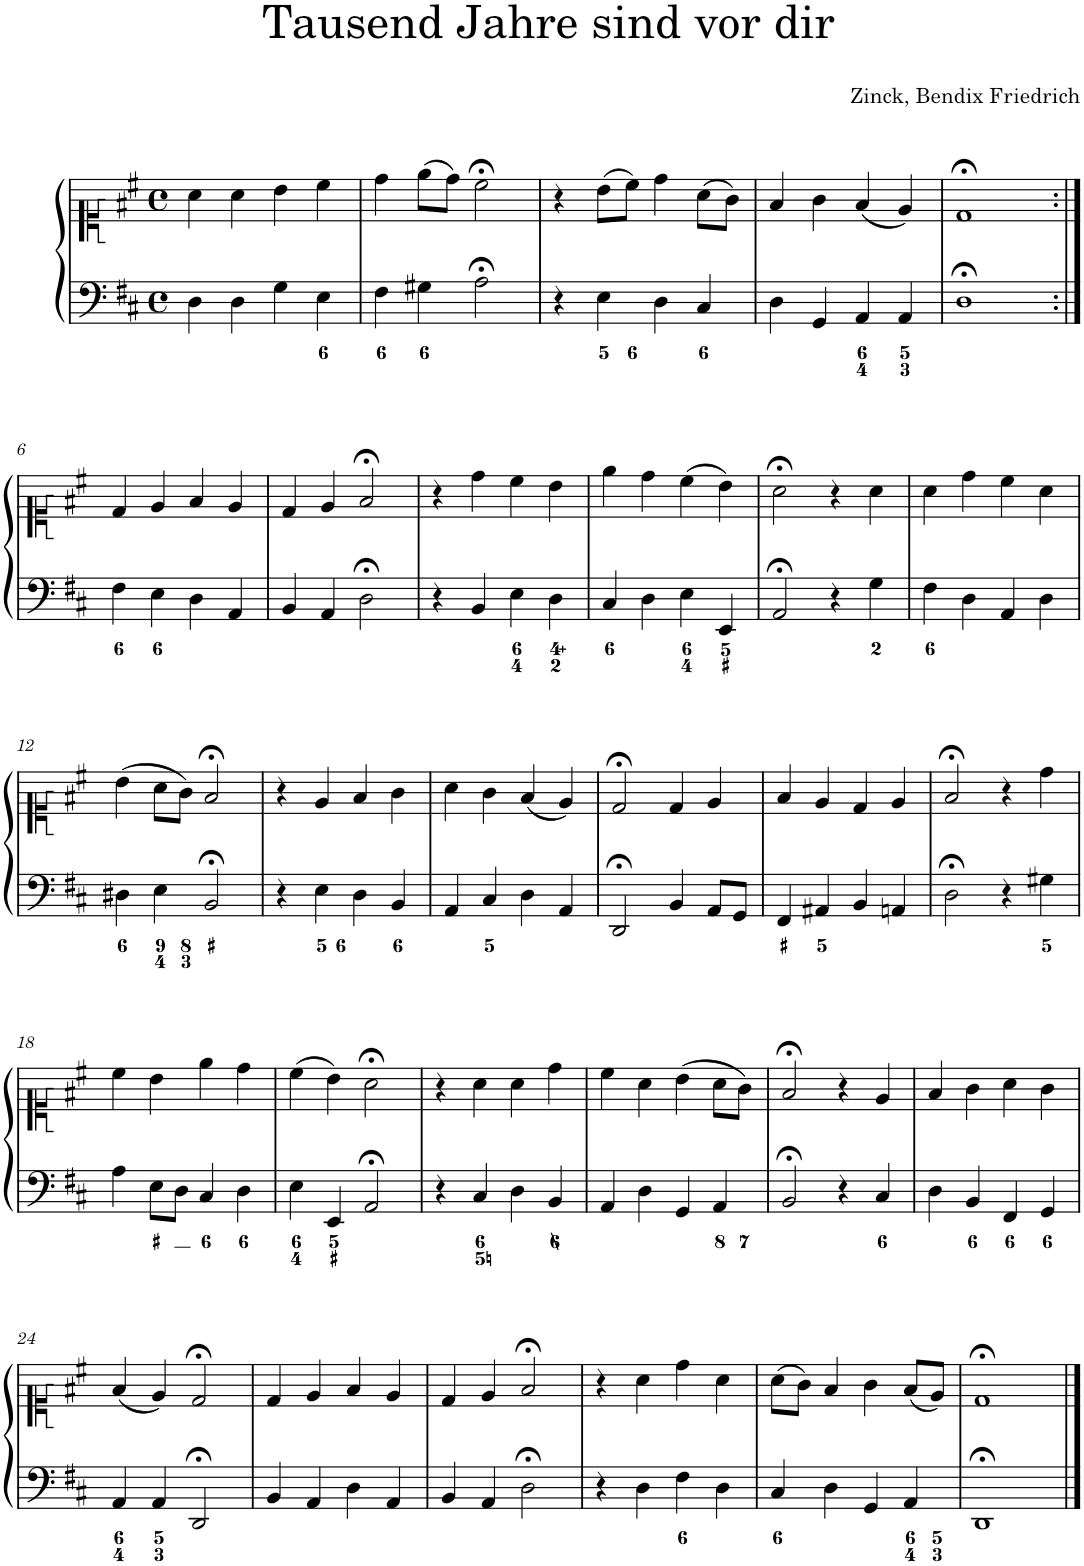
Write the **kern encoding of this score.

**kern	**kern
*part1	*part1
*staff2	*staff1
*I"Piano	*
*I'Pno.	*
*clefF4	*clefC1
*k[f#c#]	*k[f#c#]
*M4/4	*M4/4
*met(c)	*met(c)
=1	=1
4D\	4a\
4D\	4a\
4G\	4b\
4E\	4cc#\
=2	=2
4F#\	4dd\
4G#X\	(8ee\L
.	8dd\J)
2A;<\	2cc#;<\
=3	=3
4r	4r
4E\	(8b\L
.	8cc#\J)
4D\	4dd\
4C#/	(8a\L
.	8g\J)
=4	=4
4D\	4f#/
4GG/	4g\
4AA/	(4f#/
4AA/	4e/)
=5	=5
1D;<	1d;<
!!LO:LB:g=z
=6:|!	=6:|!
4F#\	4d/
4E\	4e/
4D\	4f#/
4AA/	4e/
=7	=7
4BB/	4d/
4AA/	4e/
2D;<\	2f#;</
=8	=8
4r	4r
4BB/	4dd\
4E\	4cc#\
4D\	4b\
=9	=9
4C#/	4ee\
4D\	4dd\
4E\	(4cc#\
4EE/	4b\)
=10	=10
2AA;</	2a;<\
4r	4r
4G\	4a\
=11	=11
4F#\	4a\
4D\	4dd\
4AA/	4cc#\
4D\	4a\
!!LO:LB:g=z
=12	=12
4D#X\	(4b\
4E\	8a\L
.	8g\J)
2BB;</	2f#;</
=13	=13
4r	4r
4E\	4e/
4D\	4f#/
4BB/	4g\
=14	=14
4AA/	4a\
4C#/	4g\
4D\	(4f#/
4AA/	4e/)
=15	=15
2DD;</	2d;</
4BB/	4d/
8AA/L	4e/
8GG/J	.
=16	=16
4FF#/	4f#/
4AA#X/	4e/
4BB/	4d/
4AAn/	4e/
=17	=17
2D;<\	2f#;</
4r	4r
4G#X\	4dd\
!!LO:LB:g=z
=18	=18
4A\	4cc#\
8E\L	4b\
8D\J	.
4C#/	4ee\
4D\	4dd\
=19	=19
4E\	(4cc#\
4EE/	4b\)
2AA;</	2a;<\
=20	=20
4r	4r
4C#/	4a\
4D\	4a\
4BB/	4dd\
=21	=21
4AA/	4cc#\
4D\	4a\
4GG/	(4b\
4AA/	8a\L
.	8g\J)
=22	=22
2BB;</	2f#;</
4r	4r
4C#/	4e/
=23	=23
4D\	4f#/
4BB/	4g\
4FF#/	4a\
4GG/	4g\
!!LO:LB:g=z
=24	=24
4AA/	(4f#/
4AA/	4e/)
2DD;</	2d;</
=25	=25
4BB/	4d/
4AA/	4e/
4D\	4f#/
4AA/	4e/
=26	=26
4BB/	4d/
4AA/	4e/
2D;<\	2f#;</
=27	=27
4r	4r
4D\	4a\
4F#\	4dd\
4D\	4a\
=28	=28
4C#/	(8a\L
.	8g\J)
4D\	4f#/
4GG/	4g\
4AA/	(8f#/L
.	8e/J)
=29	=29
1DD;<	1d;<
==	==
*-	*-
